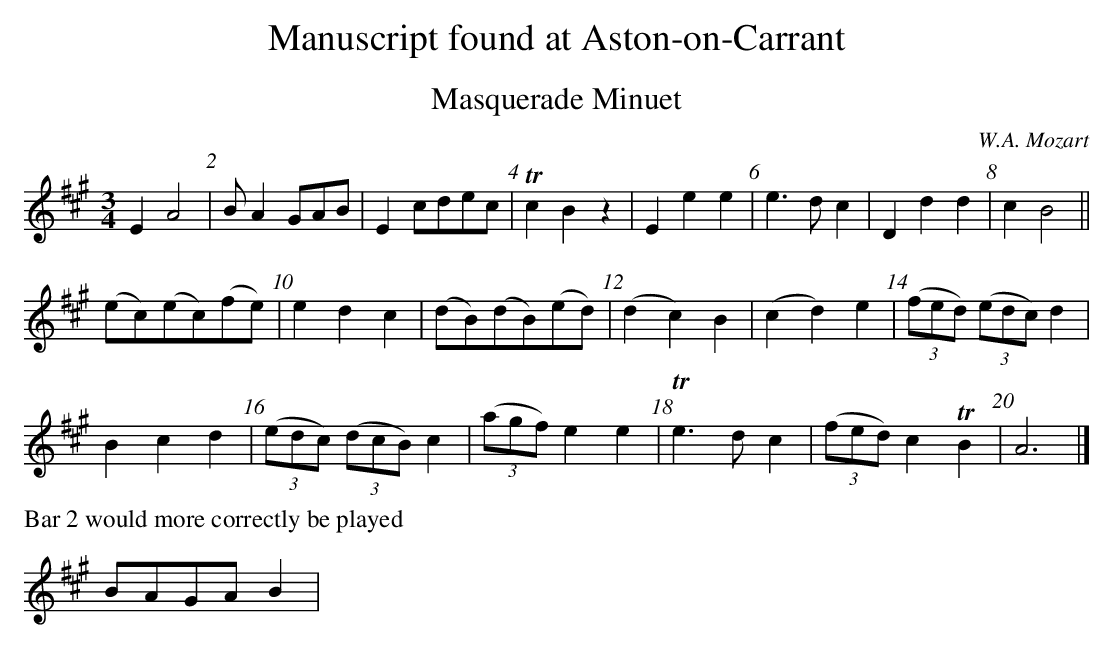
X:1
T:Masquerade Minuet
C:W.A. Mozart
M:3/4
L:1/8
K:A
E2 A4 | B  A2 GAB | E2 cdec | Tc2 B2 z2 | \
E2 e2 e2 | e3 d c2 | D2 d2 d2 | c2 B4 ||
(ec)(ec)(fe) | e2 d2 c2 | (dB)(dB)(ed) | (d2c2) B2 | \
(c2 d2) e2 | ((3fed) ((3edc) d2 |
 B2 c2 d2 | ((3edc) ((3dcB) c2 |\
((3agf) e2 e2 | Te3 d c2 | ((3fed) c2 TB2 | A6 |]
%%text Bar 2 would more correctly be played
BAGAB2|
